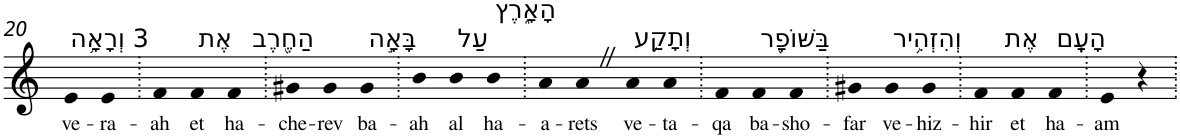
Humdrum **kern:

**kern	**text
*part1	*part1
*staff1	*staff1
*I"Piano	*
*I'Pno	*
!!LO:PB:g=z
*clefG2	*
*k[]	*
=20	=20
!LO:TX:a:t=3 וְרָאָ֥ה	!
!	!LO:LY:b
4e	ve-
!	!LO:LY:b
4e	-ra-
=21.	=21.
!	!LO:LY:b
4f	-ah
!LO:TX:a:t=אֶת	!
!	!LO:LY:b
4f	et
!LO:TX:a:t=הַחֶ֖רֶב	!
!	!LO:LY:b
4f	ha-
=22.	=22.
!	!LO:LY:b
4g#X	-che-
!	!LO:LY:b
4g#	-rev
!LO:TX:a:t=בָּאָ֣ה	!
!	!LO:LY:b
4g#	ba-
=23.	=23.
!	!LO:LY:b
4b	-ah
!LO:TX:a:t=עַל	!
!	!LO:LY:b
4b	al
!LO:TX:a:t=הָאָ֑רֶץ	!
!	!LO:LY:b
4b	ha-
=24.	=24.
!	!LO:LY:b
4a	-a-
!	!LO:LY:b
4aZ	-rets
!LO:TX:a:t=וְתָקַ֥ע	!
!	!LO:LY:b
4a	ve-
!	!LO:LY:b
4a	-ta-
=25.	=25.
!	!LO:LY:b
4f	-qa
!LO:TX:a:t=בַּשּׁוֹפָ֖ר	!
!	!LO:LY:b
4f	ba-
!	!LO:LY:b
4f	-sho-
=26.	=26.
!	!LO:LY:b
4g#X	-far
!LO:TX:a:t=וְהִזְהִ֥יר	!
!	!LO:LY:b
4g#	ve-
!	!LO:LY:b
4g#	-hiz-
=27.	=27.
!	!LO:LY:b
4f	-hir
!LO:TX:a:t=אֶת	!
!	!LO:LY:b
4f	et
!LO:TX:a:t=הָעָֽם	!
!	!LO:LY:b
4f	ha-
=28.	=28.
!	!LO:LY:b
4e	-am
4r	.
=.	=.
*-	*-
